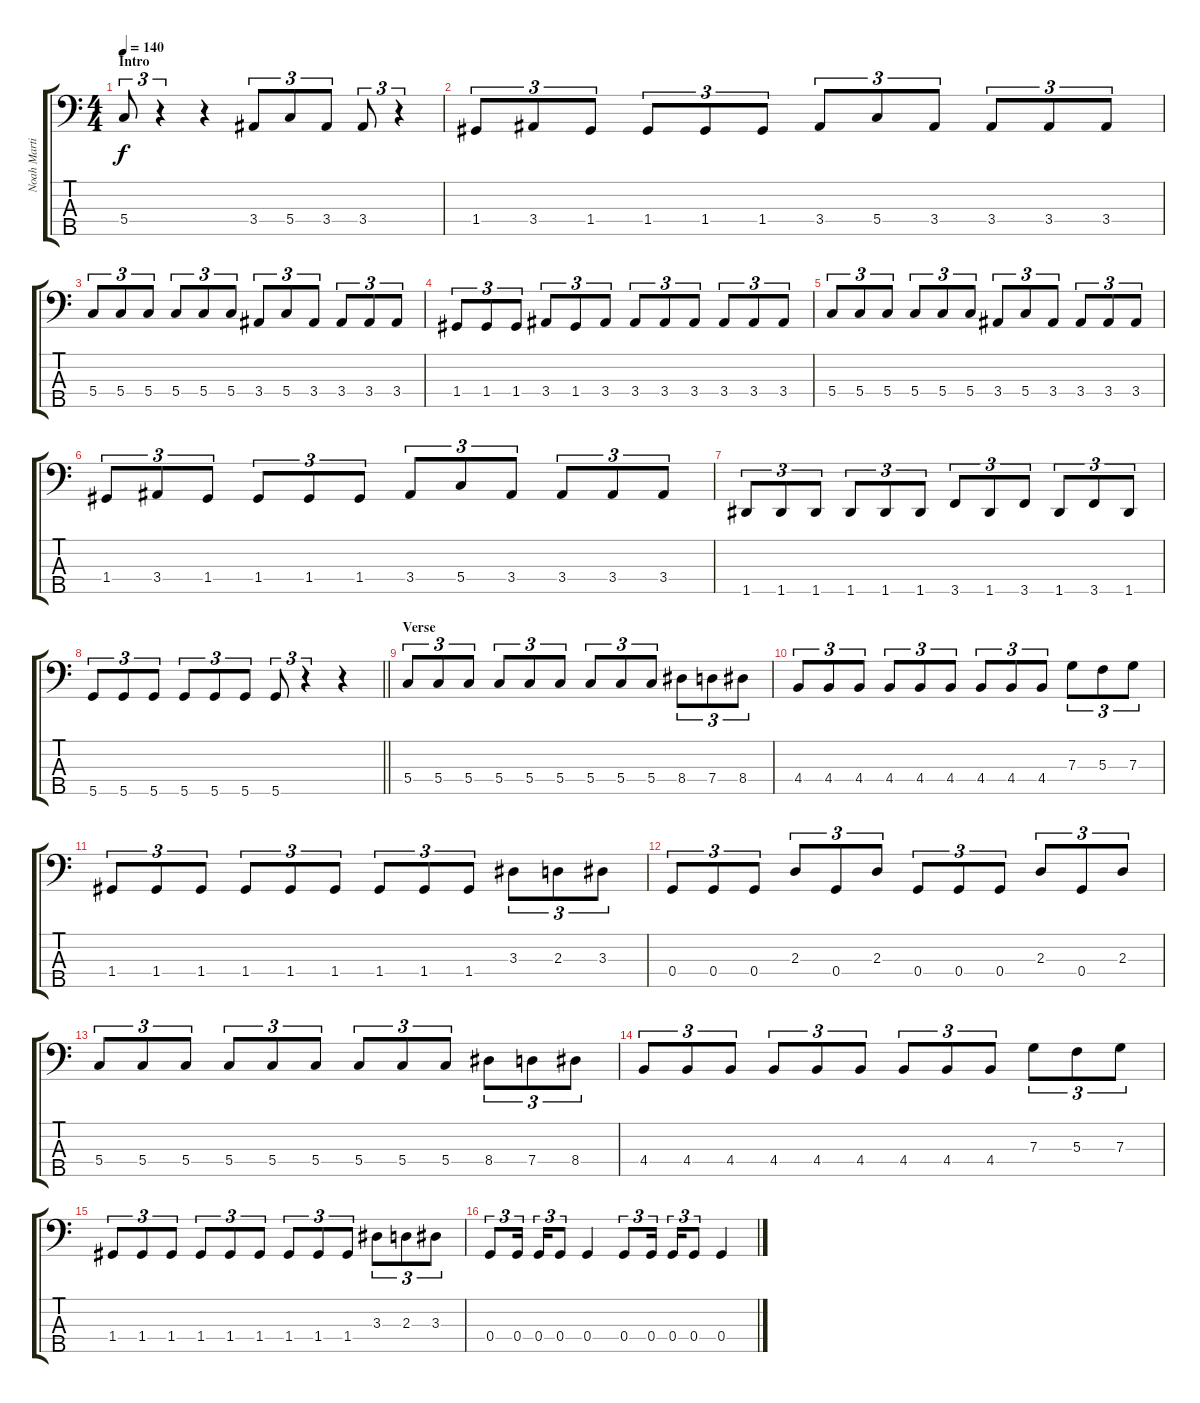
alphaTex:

\track ("Noah Martin" "Noah Marti") {instrument electricbassfinger}
\staff {score tabs}
\tuning (Bb2 F2 C2 G1 D1) {hide}
\ts (4 4)
\section ("" "Intro")
\tempo 140
\clef f4
\ks c
5.4.8{tu (3 2) dy f instrument electricbassfinger} r.4{tu (3 2)} r.4 3.4.8{tu (3 2)} 5.4.8{tu (3 2)} 3.4.8{tu (3 2)} 3.4.8{tu (3 2)} r.4{tu (3 2)} |
1.4.8{tu (3 2)} 3.4.8{tu (3 2)} 1.4.8{tu (3 2)} 1.4.8{tu (3 2)} 1.4.8{tu (3 2)} 1.4.8{tu (3 2)} 3.4.8{tu (3 2)} 5.4.8{tu (3 2)} 3.4.8{tu (3 2)} 3.4.8{tu (3 2)} 3.4.8{tu (3 2)} 3.4.8{tu (3 2)} |
5.4.8{tu (3 2)} 5.4.8{tu (3 2)} 5.4.8{tu (3 2)} 5.4.8{tu (3 2)} 5.4.8{tu (3 2)} 5.4.8{tu (3 2)} 3.4.8{tu (3 2)} 5.4.8{tu (3 2)} 3.4.8{tu (3 2)} 3.4.8{tu (3 2)} 3.4.8{tu (3 2)} 3.4.8{tu (3 2)} |
1.4.8{tu (3 2)} 1.4.8{tu (3 2)} 1.4.8{tu (3 2)} 3.4.8{tu (3 2)} 1.4.8{tu (3 2)} 3.4.8{tu (3 2)} 3.4.8{tu (3 2)} 3.4.8{tu (3 2)} 3.4.8{tu (3 2)} 3.4.8{tu (3 2)} 3.4.8{tu (3 2)} 3.4.8{tu (3 2)} |
5.4.8{tu (3 2)} 5.4.8{tu (3 2)} 5.4.8{tu (3 2)} 5.4.8{tu (3 2)} 5.4.8{tu (3 2)} 5.4.8{tu (3 2)} 3.4.8{tu (3 2)} 5.4.8{tu (3 2)} 3.4.8{tu (3 2)} 3.4.8{tu (3 2)} 3.4.8{tu (3 2)} 3.4.8{tu (3 2)} |
1.4.8{tu (3 2)} 3.4.8{tu (3 2)} 1.4.8{tu (3 2)} 1.4.8{tu (3 2)} 1.4.8{tu (3 2)} 1.4.8{tu (3 2)} 3.4.8{tu (3 2)} 5.4.8{tu (3 2)} 3.4.8{tu (3 2)} 3.4.8{tu (3 2)} 3.4.8{tu (3 2)} 3.4.8{tu (3 2)} |
1.5.8{tu (3 2)} 1.5.8{tu (3 2)} 1.5.8{tu (3 2)} 1.5.8{tu (3 2)} 1.5.8{tu (3 2)} 1.5.8{tu (3 2)} 3.5.8{tu (3 2)} 1.5.8{tu (3 2)} 3.5.8{tu (3 2)} 1.5.8{tu (3 2)} 3.5.8{tu (3 2)} 1.5.8{tu (3 2)} |
\barLineRight lightlight
5.5.8{tu (3 2)} 5.5.8{tu (3 2)} 5.5.8{tu (3 2)} 5.5.8{tu (3 2)} 5.5.8{tu (3 2)} 5.5.8{tu (3 2)} 5.5.8{tu (3 2)} r.4{tu (3 2)} r.4 |
\section ("" "Verse")
5.4.8{tu (3 2)} 5.4.8{tu (3 2)} 5.4.8{tu (3 2)} 5.4.8{tu (3 2)} 5.4.8{tu (3 2)} 5.4.8{tu (3 2)} 5.4.8{tu (3 2)} 5.4.8{tu (3 2)} 5.4.8{tu (3 2)} 8.4.8{tu (3 2)} 7.4.8{tu (3 2)} 8.4.8{tu (3 2)} |
4.4.8{tu (3 2)} 4.4.8{tu (3 2)} 4.4.8{tu (3 2)} 4.4.8{tu (3 2)} 4.4.8{tu (3 2)} 4.4.8{tu (3 2)} 4.4.8{tu (3 2)} 4.4.8{tu (3 2)} 4.4.8{tu (3 2)} 7.3.8{tu (3 2)} 5.3.8{tu (3 2)} 7.3.8{tu (3 2)} |
1.4.8{tu (3 2)} 1.4.8{tu (3 2)} 1.4.8{tu (3 2)} 1.4.8{tu (3 2)} 1.4.8{tu (3 2)} 1.4.8{tu (3 2)} 1.4.8{tu (3 2)} 1.4.8{tu (3 2)} 1.4.8{tu (3 2)} 3.3.8{tu (3 2)} 2.3.8{tu (3 2)} 3.3.8{tu (3 2)} |
0.4.8{tu (3 2)} 0.4.8{tu (3 2)} 0.4.8{tu (3 2)} 2.3.8{tu (3 2)} 0.4.8{tu (3 2)} 2.3.8{tu (3 2)} 0.4.8{tu (3 2)} 0.4.8{tu (3 2)} 0.4.8{tu (3 2)} 2.3.8{tu (3 2)} 0.4.8{tu (3 2)} 2.3.8{tu (3 2)} |
5.4.8{tu (3 2)} 5.4.8{tu (3 2)} 5.4.8{tu (3 2)} 5.4.8{tu (3 2)} 5.4.8{tu (3 2)} 5.4.8{tu (3 2)} 5.4.8{tu (3 2)} 5.4.8{tu (3 2)} 5.4.8{tu (3 2)} 8.4.8{tu (3 2)} 7.4.8{tu (3 2)} 8.4.8{tu (3 2)} |
4.4.8{tu (3 2)} 4.4.8{tu (3 2)} 4.4.8{tu (3 2)} 4.4.8{tu (3 2)} 4.4.8{tu (3 2)} 4.4.8{tu (3 2)} 4.4.8{tu (3 2)} 4.4.8{tu (3 2)} 4.4.8{tu (3 2)} 7.3.8{tu (3 2)} 5.3.8{tu (3 2)} 7.3.8{tu (3 2)} |
1.4.8{tu (3 2)} 1.4.8{tu (3 2)} 1.4.8{tu (3 2)} 1.4.8{tu (3 2)} 1.4.8{tu (3 2)} 1.4.8{tu (3 2)} 1.4.8{tu (3 2)} 1.4.8{tu (3 2)} 1.4.8{tu (3 2)} 3.3.8{tu (3 2)} 2.3.8{tu (3 2)} 3.3.8{tu (3 2)} |
0.4.8{tu (3 2)} 0.4.16{tu (3 2) beam splitsecondary} 0.4.16{tu (3 2)} 0.4.8{tu (3 2)} 0.4.4 0.4.8{tu (3 2)} 0.4.16{tu (3 2) beam splitsecondary} 0.4.16{tu (3 2)} 0.4.8{tu (3 2)} 0.4.4
